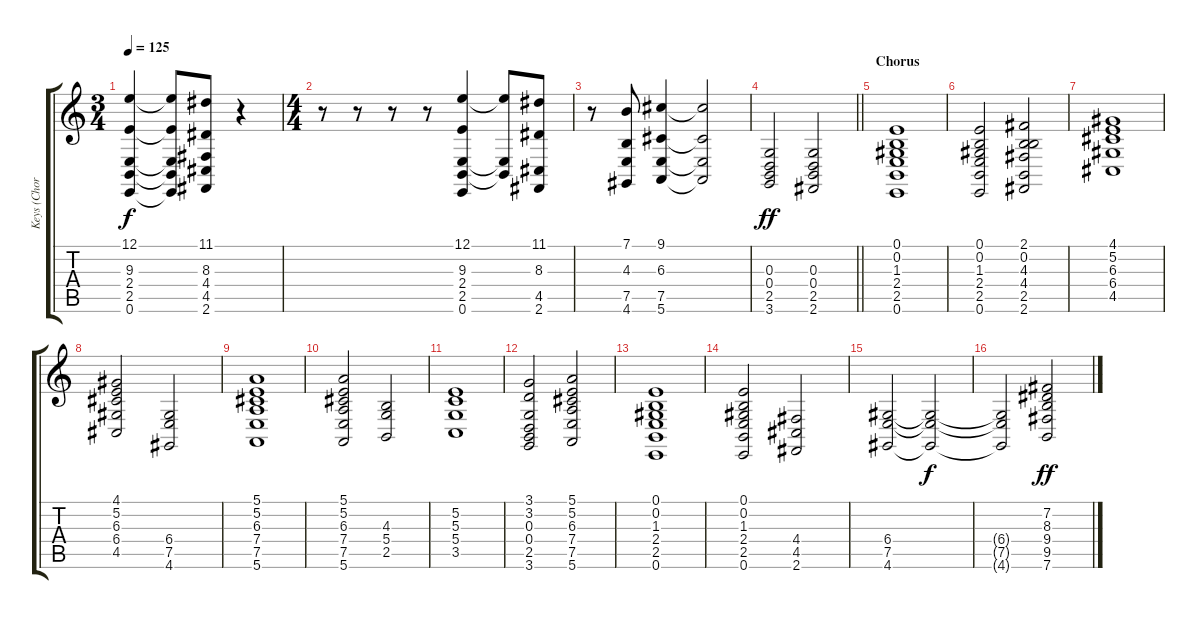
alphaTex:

\track ("Keys (Chords) " "Keys (Chor") {instrument lead2sawtooth}
\staff {score tabs}
\tuning (E4 B3 G3 D3 A2 E2) {hide}
\ts (3 4)
\tempo 125
\clef g2
\ks c
(12.1 9.3 2.4 2.5 0.6).4{dy f} (12.1{t} 9.3{t} 2.4{t} 2.5{t} 0.6{t}).8 (11.1 8.3 4.4 4.5 2.6).8 r.4 |
\ts (4 4)
r.8 r.8 r.8 r.8 (12.1 9.3 2.4 2.5 0.6).4 (12.1{t} 2.4{t} 2.5{t}).8 (11.1 8.3 4.5 2.6).8 |
r.8 (7.1 4.3 7.5 4.6).8 (9.1 6.3 7.5 5.6).4 (9.1{t} 6.3{t} 7.5{t} 5.6{t}).2 |
\barLineRight lightlight
(0.3 0.4 2.5 3.6).2{dy ff} (0.3 0.4 2.5 2.6).2 |
\section ("" "Chorus")
(0.1 0.2 1.3 2.4 2.5 0.6).1 |
(0.1 0.2 1.3 2.4 2.5 0.6).2 (2.1 0.2 4.3 4.4 2.5 2.6).2 |
(4.1 5.2 6.3 6.4 4.5).1 |
(4.1 5.2 6.3 6.4 4.5).2 (6.4 7.5 4.6).2 |
(5.1 5.2 6.3 7.4 7.5 5.6).1 |
(5.1 5.2 6.3 7.4 7.5 5.6).2 (4.3 5.4 2.5).2 |
(5.2 5.3 5.4 3.5).1 |
(3.1 3.2 0.3 0.4 2.5 3.6).2 (5.1 5.2 6.3 7.4 7.5 5.6).2 |
(0.1 0.2 1.3 2.4 2.5 0.6).1 |
(0.1 0.2 1.3 2.4 2.5 0.6).2 (4.4 4.5 2.6).2 |
(6.4 7.5 4.6).2 (6.4{t} 7.5{t} 4.6{t}).2{dy f} |
(6.4{t} 7.5{t} 4.6{t}).2 (7.2 8.3 9.4 9.5 7.6).2{dy ff}
